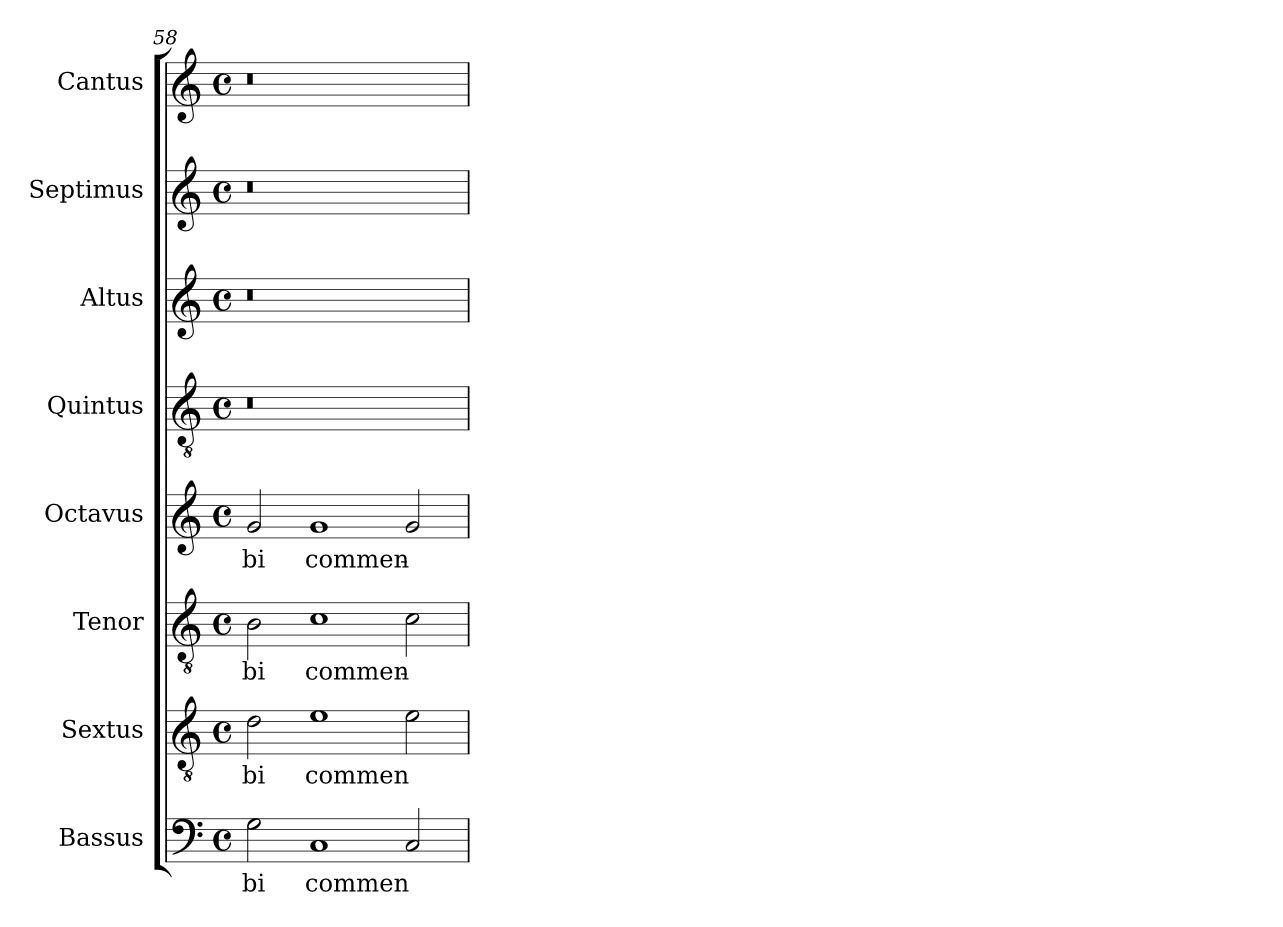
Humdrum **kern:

**kern	**text	**kern	**text	**kern	**text	**kern	**text	**kern	**kern	**kern	**kern
*part8	*part8	*part7	*part7	*part6	*part6	*part5	*part5	*part4	*part3	*part2	*part1
*staff8	*staff8	*staff7	*staff7	*staff6	*staff6	*staff5	*staff5	*staff4	*staff3	*staff2	*staff1
*I"Bassus	*	*I"Sextus	*	*I"Tenor	*	*I"Octavus	*	*I"Quintus	*I"Altus	*I"Septimus	*I"Cantus
*clefF4	*	*clefGv2	*	*clefGv2	*	*clefG2	*	*clefGv2	*clefG2	*clefG2	*clefG2
*	*	*	*	*	*	*	*	*	*	*k[]	*
*	*	*	*	*	*	*	*	*	*	*C:	*
*M4/4	*	*M4/4	*	*M4/4	*	*M4/4	*	*M4/4	*M4/4	*M4/4	*M4/4
*met(c)	*	*met(c)	*	*met(c)	*	*met(c)	*	*met(c)	*met(c)	*met(c)	*met(c)
=58	=58	=58	=58	=58	=58	=58	=58	=58	=58	=58	=58
!	!LO:LY:b:cj	!	!LO:LY:b:cj	!	!LO:LY:b:cj	!	!LO:LY:b:cj	!	!	!	!
2G\	bi	2d\	bi	2B\	-bi	2g/	-bi	0r	0r	0r	0r
!	!LO:LY:b	!	!LO:LY:b	!	!LO:LY:b	!	!LO:LY:b	!	!	!	!
1C	commen	1e	commen	1c	commen-	1g	commen-	.	.	.	.
2C/	.	2e\	.	2c\	.	2g/	.	.	.	.	.
=	=	=	=	=	=	=	=	=	=	=	=
*-	*-	*-	*-	*-	*-	*-	*-	*-	*-	*-	*-
